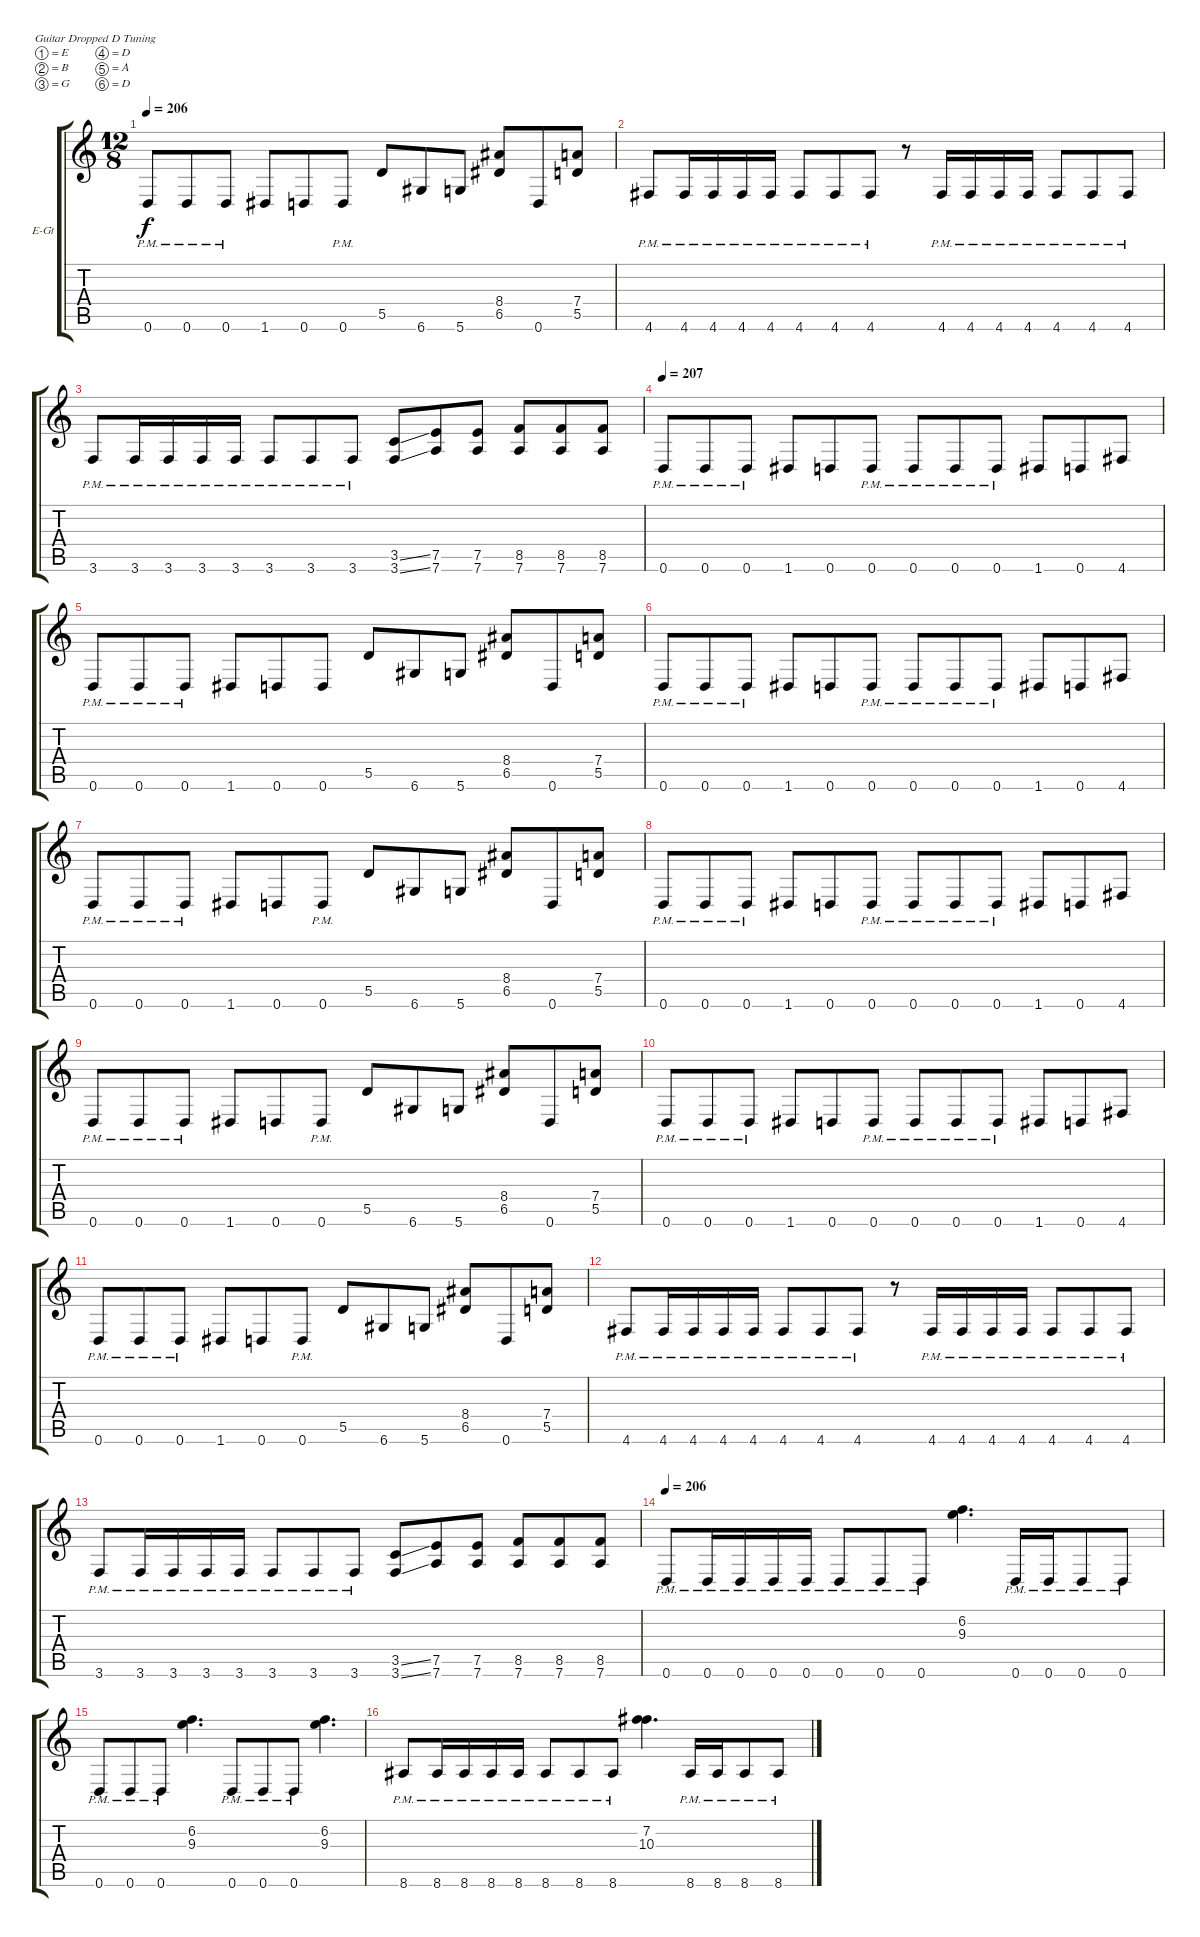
\bracketExtendMode groupsimilarinstruments
\firstSystemTrackNameOrientation horizontal
\otherSystemsTrackNameOrientation horizontal
\track ("Guitar" "E-Gt") {instrument distortionguitar}
\staff {score tabs}
\tuning (E4 B3 G3 D3 A2 D2)
\ts (12 8)
\tempo 206
\clef g2
\ks c
0.6{pm}.8{dy f} 0.6{pm}.8 0.6{pm}.8 1.6.8 0.6.8 0.6{pm}.8 5.5.8 6.6.8 5.6.8 (8.4 6.5).8 0.6.8 (7.4 5.5).8 |
4.6{pm}.8 4.6{pm}.16 4.6{pm}.16 4.6{pm}.16 4.6{pm}.16 4.6{pm}.8 4.6{pm}.8 4.6{pm}.8 r.8 4.6{pm}.16 4.6{pm}.16 4.6{pm}.16 4.6{pm}.16 4.6{pm}.8 4.6{pm}.8 4.6{pm}.8 |
3.6{pm}.8 3.6{pm}.16 3.6{pm}.16 3.6{pm}.16 3.6{pm}.16 3.6{pm}.8 3.6{pm}.8 3.6{pm}.8 (3.5{ss} 3.6{ss}).8 (7.5 7.6).8 (7.5 7.6).8 (8.5 7.6).8 (8.5 7.6).8 (8.5 7.6).8 |
\tempo 207
0.6{pm}.8 0.6{pm}.8 0.6{pm}.8 1.6.8 0.6.8 0.6{pm}.8 0.6{pm}.8 0.6{pm}.8 0.6{pm}.8 1.6.8 0.6.8 4.6.8 |
0.6{pm}.8 0.6{pm}.8 0.6{pm}.8 1.6.8 0.6.8 0.6.8 5.5.8 6.6.8 5.6.8 (8.4 6.5).8 0.6.8 (7.4 5.5).8 |
0.6{pm}.8 0.6{pm}.8 0.6{pm}.8 1.6.8 0.6.8 0.6{pm}.8 0.6{pm}.8 0.6{pm}.8 0.6{pm}.8 1.6.8 0.6.8 4.6.8 |
0.6{pm}.8 0.6{pm}.8 0.6{pm}.8 1.6.8 0.6.8 0.6{pm}.8 5.5.8 6.6.8 5.6.8 (8.4 6.5).8 0.6.8 (7.4 5.5).8 |
0.6{pm}.8 0.6{pm}.8 0.6{pm}.8 1.6.8 0.6.8 0.6{pm}.8 0.6{pm}.8 0.6{pm}.8 0.6{pm}.8 1.6.8 0.6.8 4.6.8 |
0.6{pm}.8 0.6{pm}.8 0.6{pm}.8 1.6.8 0.6.8 0.6{pm}.8 5.5.8 6.6.8 5.6.8 (8.4 6.5).8 0.6.8 (7.4 5.5).8 |
0.6{pm}.8 0.6{pm}.8 0.6{pm}.8 1.6.8 0.6.8 0.6{pm}.8 0.6{pm}.8 0.6{pm}.8 0.6{pm}.8 1.6.8 0.6.8 4.6.8 |
0.6{pm}.8 0.6{pm}.8 0.6{pm}.8 1.6.8 0.6.8 0.6{pm}.8 5.5.8 6.6.8 5.6.8 (8.4 6.5).8 0.6.8 (7.4 5.5).8 |
4.6{pm}.8 4.6{pm}.16 4.6{pm}.16 4.6{pm}.16 4.6{pm}.16 4.6{pm}.8 4.6{pm}.8 4.6{pm}.8 r.8 4.6{pm}.16 4.6{pm}.16 4.6{pm}.16 4.6{pm}.16 4.6{pm}.8 4.6{pm}.8 4.6{pm}.8 |
3.6{pm}.8 3.6{pm}.16 3.6{pm}.16 3.6{pm}.16 3.6{pm}.16 3.6{pm}.8 3.6{pm}.8 3.6{pm}.8 (3.5{ss} 3.6{ss}).8 (7.5 7.6).8 (7.5 7.6).8 (8.5 7.6).8 (8.5 7.6).8 (8.5 7.6).8 |
\tempo 206
0.6{pm}.8 0.6{pm}.16 0.6{pm}.16 0.6{pm}.16 0.6{pm}.16 0.6{pm}.8 0.6{pm}.8 0.6{pm}.8 (9.3 6.2).4{d} 0.6{pm}.16 0.6{pm}.16 0.6{pm}.8 0.6{pm}.8 |
0.6{pm}.8 0.6{pm}.8 0.6{pm}.8 (9.3 6.2).4{d} 0.6{pm}.8 0.6{pm}.8 0.6{pm}.8 (9.3 6.2).4{d} |
8.6{pm}.8 8.6{pm}.16 8.6{pm}.16 8.6{pm}.16 8.6{pm}.16 8.6{pm}.8 8.6{pm}.8 8.6{pm}.8 (10.3 7.2).4{d} 8.6{pm}.16 8.6{pm}.16 8.6{pm}.8 8.6{pm}.8
